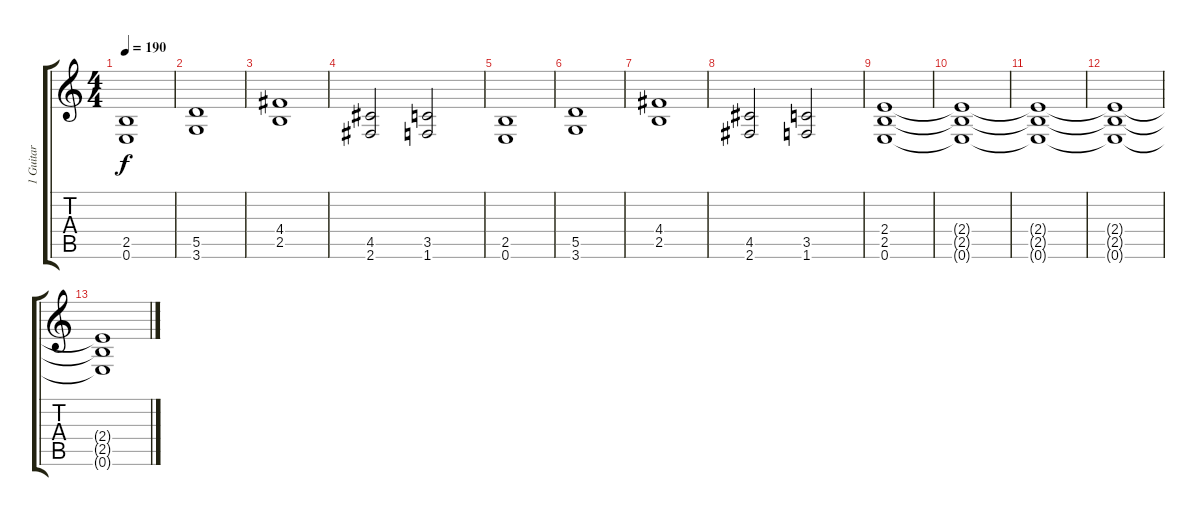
\track ("1 Guitar" "1 Guitar") {instrument distortionguitar}
\staff {score tabs}
\tuning (E4 B3 G3 D3 A2 E2) {hide}
\ts (4 4)
\tempo 190
\clef g2
\ks c
(2.5 0.6).1{dy f} |
(5.5 3.6).1 |
(4.4 2.5).1 |
(4.5 2.6).2 (3.5 1.6).2 |
(2.5 0.6).1 |
(5.5 3.6).1 |
(4.4 2.5).1 |
(4.5 2.6).2 (3.5 1.6).2 |
(2.4 2.5 0.6).1 |
(2.4{t} 2.5{t} 0.6{t}).1 |
(2.4{t} 2.5{t} 0.6{t}).1 |
(2.4{t} 2.5{t} 0.6{t}).1 |
(2.4{t} 2.5{t} 0.6{t}).1
